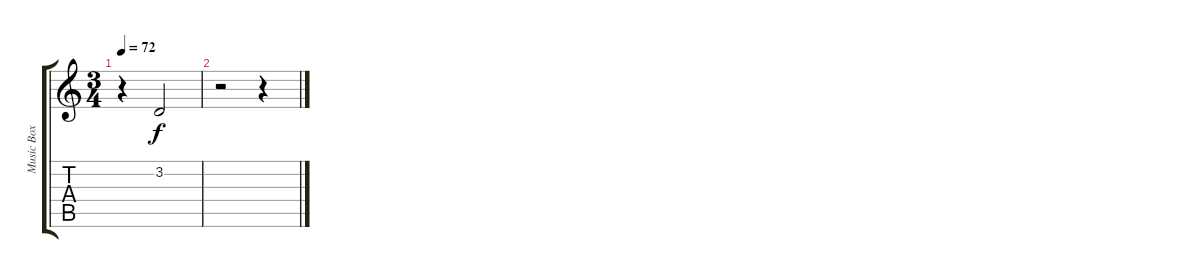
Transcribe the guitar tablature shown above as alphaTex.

\track ("Music Box 2" "Music Box ") {instrument musicbox}
\staff {score tabs}
\tuning (E4 B3 G3 D3 A2 E2) {hide}
\ts (3 4)
\tempo 72
\clef g2
\ks c
r.4{dy f} 3.2.2 |
r.2 r.4
